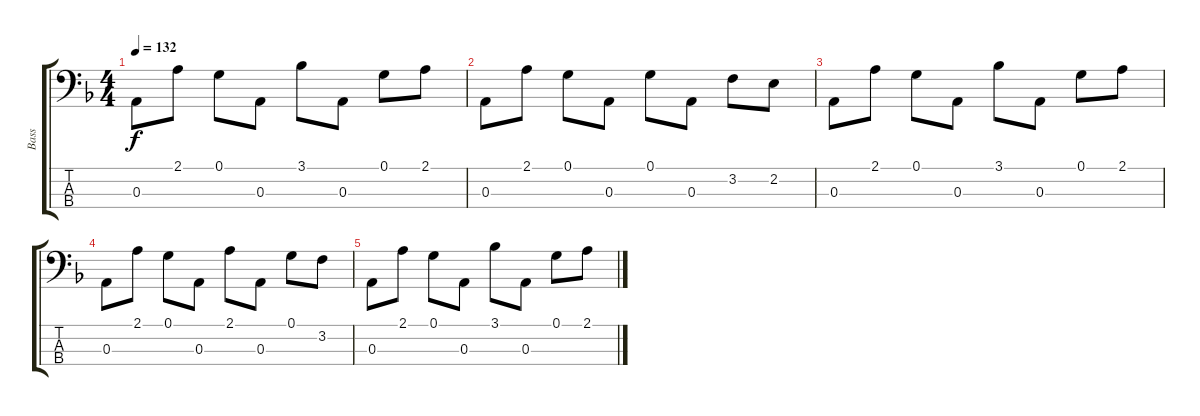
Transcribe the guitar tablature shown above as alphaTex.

\track ("Bass " "Bass ") {instrument electricbassfinger}
\staff {score tabs}
\tuning (G2 D2 A1 E1) {hide}
\ts (4 4)
\tempo 132
\clef f4
\ks dminor
0.3.8{dy f} 2.1.8 0.1.8 0.3.8 3.1.8 0.3.8 0.1.8 2.1.8 |
0.3.8 2.1.8 0.1.8 0.3.8 0.1.8 0.3.8 3.2.8 2.2.8 |
0.3.8 2.1.8 0.1.8 0.3.8 3.1.8 0.3.8 0.1.8 2.1.8 |
0.3.8 2.1.8 0.1.8 0.3.8 2.1.8 0.3.8 0.1.8 3.2.8 |
0.3.8 2.1.8 0.1.8 0.3.8 3.1.8 0.3.8 0.1.8 2.1.8
